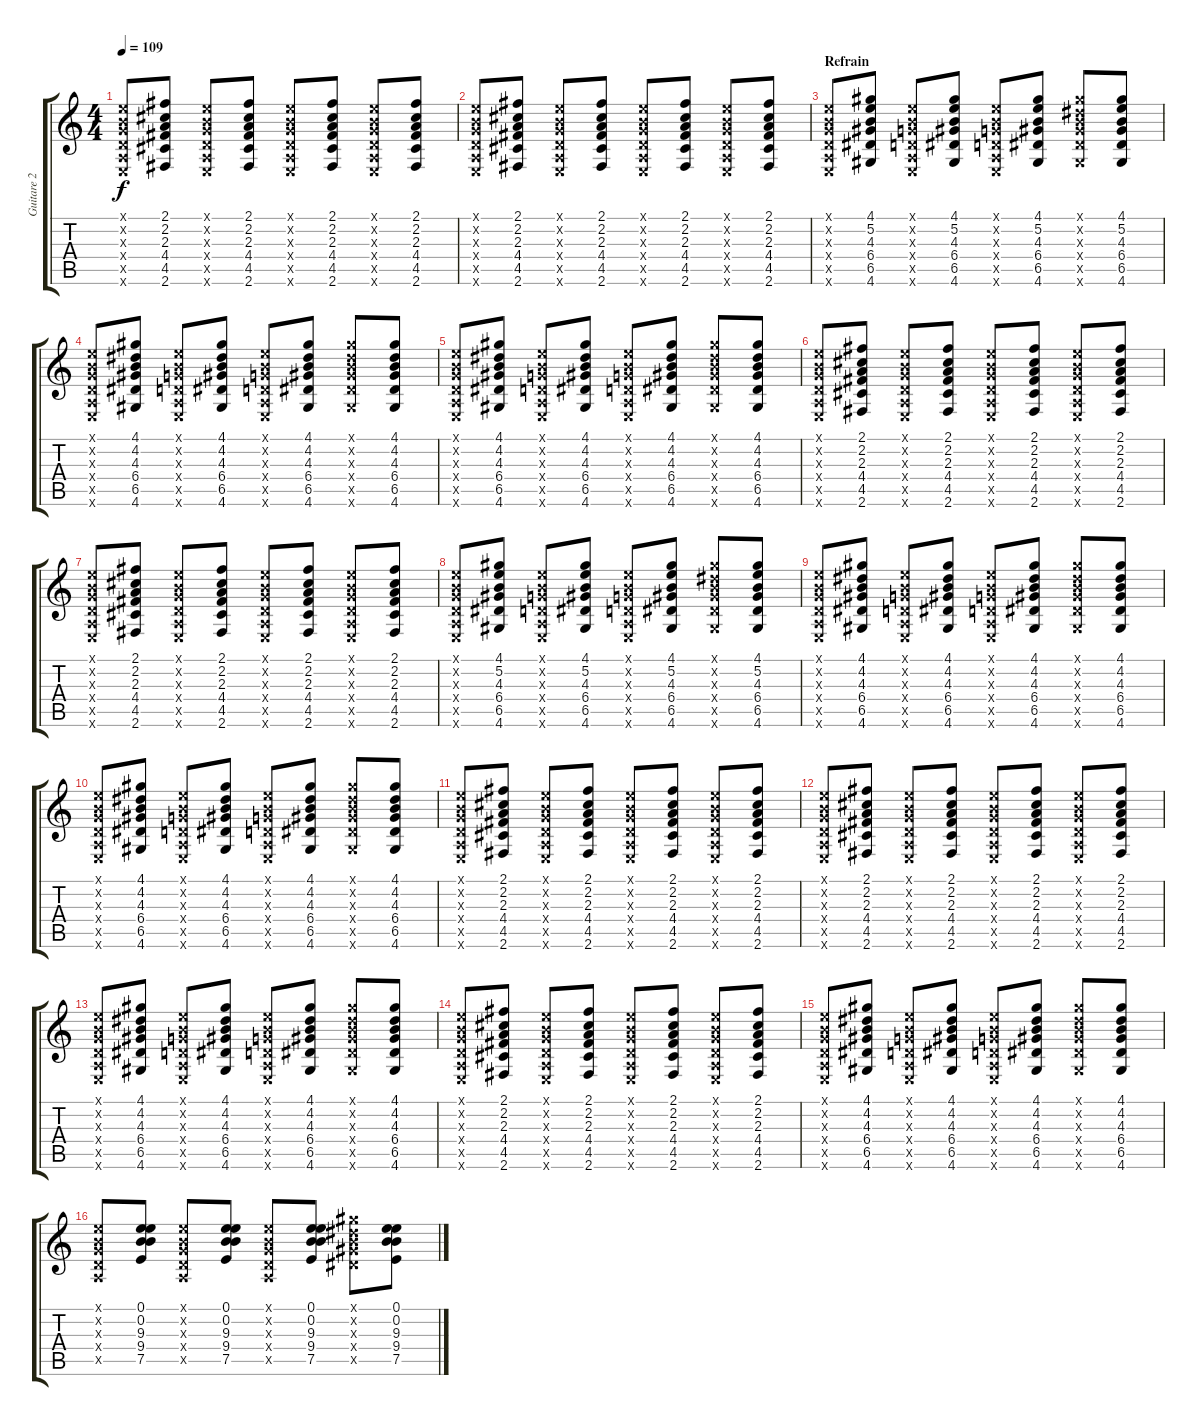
\track ("Guitare 2" "Guitare 2") {instrument acousticguitarsteel}
\staff {score tabs}
\tuning (E4 B3 G3 D3 A2 E2) {hide}
\ts (4 4)
\tempo 109
\clef g2
\ks c
(0.1{x} 0.2{x} 0.3{x} 0.4{x} 0.5{x} 0.6{x}).8{dy f} (2.1 2.2 2.3 4.4 4.5 2.6).8 (0.1{x} 0.2{x} 0.3{x} 0.4{x} 0.5{x} 0.6{x}).8 (2.1 2.2 2.3 4.4 4.5 2.6).8 (0.1{x} 0.2{x} 0.3{x} 0.4{x} 0.5{x} 0.6{x}).8 (2.1 2.2 2.3 4.4 4.5 2.6).8 (0.1{x} 0.2{x} 0.3{x} 0.4{x} 0.5{x} 0.6{x}).8 (2.1 2.2 2.3 4.4 4.5 2.6).8 |
(0.1{x} 0.2{x} 0.3{x} 0.4{x} 0.5{x} 0.6{x}).8 (2.1 2.2 2.3 4.4 4.5 2.6).8 (0.1{x} 0.2{x} 0.3{x} 0.4{x} 0.5{x} 0.6{x}).8 (2.1 2.2 2.3 4.4 4.5 2.6).8 (0.1{x} 0.2{x} 0.3{x} 0.4{x} 0.5{x} 0.6{x}).8 (2.1 2.2 2.3 4.4 4.5 2.6).8 (0.1{x} 0.2{x} 0.3{x} 0.4{x} 0.5{x} 0.6{x}).8 (2.1 2.2 2.3 4.4 4.5 2.6).8 |
\section ("" "Refrain")
(0.1{x} 0.2{x} 0.3{x} 0.4{x} 0.5{x} 0.6{x}).8 (4.1 5.2 4.3 6.4 6.5 4.6).8 (0.1{x} 0.2{x} 0.3{x} 0.4{x} 0.5{x} 0.6{x}).8 (4.1 5.2 4.3 6.4 6.5 4.6).8 (0.1{x} 0.2{x} 0.3{x} 0.4{x} 0.5{x} 0.6{x}).8 (4.1 5.2 4.3 6.4 6.5 4.6).8 (4.1{x} 4.2{x} 4.3{x} 6.4{x} 6.5{x} 4.6{x}).8 (4.1 5.2 4.3 6.4 6.5 4.6).8 |
(0.1{x} 0.2{x} 0.3{x} 0.4{x} 0.5{x} 0.6{x}).8 (4.1 4.2 4.3 6.4 6.5 4.6).8 (0.1{x} 0.2{x} 0.3{x} 0.4{x} 0.5{x} 0.6{x}).8 (4.1 4.2 4.3 6.4 6.5 4.6).8 (0.1{x} 0.2{x} 0.3{x} 0.4{x} 0.5{x} 0.6{x}).8 (4.1 4.2 4.3 6.4 6.5 4.6).8 (4.1{x} 4.2{x} 4.3{x} 6.4{x} 6.5{x} 4.6{x}).8 (4.1 4.2 4.3 6.4 6.5 4.6).8 |
(0.1{x} 0.2{x} 0.3{x} 0.4{x} 0.5{x} 0.6{x}).8 (4.1 4.2 4.3 6.4 6.5 4.6).8 (0.1{x} 0.2{x} 0.3{x} 0.4{x} 0.5{x} 0.6{x}).8 (4.1 4.2 4.3 6.4 6.5 4.6).8 (0.1{x} 0.2{x} 0.3{x} 0.4{x} 0.5{x} 0.6{x}).8 (4.1 4.2 4.3 6.4 6.5 4.6).8 (4.1{x} 4.2{x} 4.3{x} 6.4{x} 6.5{x} 4.6{x}).8 (4.1 4.2 4.3 6.4 6.5 4.6).8 |
(0.1{x} 0.2{x} 0.3{x} 0.4{x} 0.5{x} 0.6{x}).8 (2.1 2.2 2.3 4.4 4.5 2.6).8 (0.1{x} 0.2{x} 0.3{x} 0.4{x} 0.5{x} 0.6{x}).8 (2.1 2.2 2.3 4.4 4.5 2.6).8 (0.1{x} 0.2{x} 0.3{x} 0.4{x} 0.5{x} 0.6{x}).8 (2.1 2.2 2.3 4.4 4.5 2.6).8 (0.1{x} 0.2{x} 0.3{x} 0.4{x} 0.5{x} 0.6{x}).8 (2.1 2.2 2.3 4.4 4.5 2.6).8 |
(0.1{x} 0.2{x} 0.3{x} 0.4{x} 0.5{x} 0.6{x}).8 (2.1 2.2 2.3 4.4 4.5 2.6).8 (0.1{x} 0.2{x} 0.3{x} 0.4{x} 0.5{x} 0.6{x}).8 (2.1 2.2 2.3 4.4 4.5 2.6).8 (0.1{x} 0.2{x} 0.3{x} 0.4{x} 0.5{x} 0.6{x}).8 (2.1 2.2 2.3 4.4 4.5 2.6).8 (0.1{x} 0.2{x} 0.3{x} 0.4{x} 0.5{x} 0.6{x}).8 (2.1 2.2 2.3 4.4 4.5 2.6).8 |
(0.1{x} 0.2{x} 0.3{x} 0.4{x} 0.5{x} 0.6{x}).8 (4.1 5.2 4.3 6.4 6.5 4.6).8 (0.1{x} 0.2{x} 0.3{x} 0.4{x} 0.5{x} 0.6{x}).8 (4.1 5.2 4.3 6.4 6.5 4.6).8 (0.1{x} 0.2{x} 0.3{x} 0.4{x} 0.5{x} 0.6{x}).8 (4.1 5.2 4.3 6.4 6.5 4.6).8 (4.1{x} 4.2{x} 4.3{x} 6.4{x} 6.5{x} 4.6{x}).8 (4.1 5.2 4.3 6.4 6.5 4.6).8 |
(0.1{x} 0.2{x} 0.3{x} 0.4{x} 0.5{x} 0.6{x}).8 (4.1 4.2 4.3 6.4 6.5 4.6).8 (0.1{x} 0.2{x} 0.3{x} 0.4{x} 0.5{x} 0.6{x}).8 (4.1 4.2 4.3 6.4 6.5 4.6).8 (0.1{x} 0.2{x} 0.3{x} 0.4{x} 0.5{x} 0.6{x}).8 (4.1 4.2 4.3 6.4 6.5 4.6).8 (4.1{x} 4.2{x} 4.3{x} 6.4{x} 6.5{x} 4.6{x}).8 (4.1 4.2 4.3 6.4 6.5 4.6).8 |
(0.1{x} 0.2{x} 0.3{x} 0.4{x} 0.5{x} 0.6{x}).8 (4.1 4.2 4.3 6.4 6.5 4.6).8 (0.1{x} 0.2{x} 0.3{x} 0.4{x} 0.5{x} 0.6{x}).8 (4.1 4.2 4.3 6.4 6.5 4.6).8 (0.1{x} 0.2{x} 0.3{x} 0.4{x} 0.5{x} 0.6{x}).8 (4.1 4.2 4.3 6.4 6.5 4.6).8 (4.1{x} 4.2{x} 4.3{x} 6.4{x} 6.5{x} 4.6{x}).8 (4.1 4.2 4.3 6.4 6.5 4.6).8 |
(0.1{x} 0.2{x} 0.3{x} 0.4{x} 0.5{x} 0.6{x}).8 (2.1 2.2 2.3 4.4 4.5 2.6).8 (0.1{x} 0.2{x} 0.3{x} 0.4{x} 0.5{x} 0.6{x}).8 (2.1 2.2 2.3 4.4 4.5 2.6).8 (0.1{x} 0.2{x} 0.3{x} 0.4{x} 0.5{x} 0.6{x}).8 (2.1 2.2 2.3 4.4 4.5 2.6).8 (0.1{x} 0.2{x} 0.3{x} 0.4{x} 0.5{x} 0.6{x}).8 (2.1 2.2 2.3 4.4 4.5 2.6).8 |
(0.1{x} 0.2{x} 0.3{x} 0.4{x} 0.5{x} 0.6{x}).8 (2.1 2.2 2.3 4.4 4.5 2.6).8 (0.1{x} 0.2{x} 0.3{x} 0.4{x} 0.5{x} 0.6{x}).8 (2.1 2.2 2.3 4.4 4.5 2.6).8 (0.1{x} 0.2{x} 0.3{x} 0.4{x} 0.5{x} 0.6{x}).8 (2.1 2.2 2.3 4.4 4.5 2.6).8 (0.1{x} 0.2{x} 0.3{x} 0.4{x} 0.5{x} 0.6{x}).8 (2.1 2.2 2.3 4.4 4.5 2.6).8 |
(0.1{x} 0.2{x} 0.3{x} 0.4{x} 0.5{x} 0.6{x}).8 (4.1 4.2 4.3 6.4 6.5 4.6).8 (0.1{x} 0.2{x} 0.3{x} 0.4{x} 0.5{x} 0.6{x}).8 (4.1 4.2 4.3 6.4 6.5 4.6).8 (0.1{x} 0.2{x} 0.3{x} 0.4{x} 0.5{x} 0.6{x}).8 (4.1 4.2 4.3 6.4 6.5 4.6).8 (4.1{x} 4.2{x} 4.3{x} 6.4{x} 6.5{x} 4.6{x}).8 (4.1 4.2 4.3 6.4 6.5 4.6).8 |
(0.1{x} 0.2{x} 0.3{x} 0.4{x} 0.5{x} 0.6{x}).8 (2.1 2.2 2.3 4.4 4.5 2.6).8 (0.1{x} 0.2{x} 0.3{x} 0.4{x} 0.5{x} 0.6{x}).8 (2.1 2.2 2.3 4.4 4.5 2.6).8 (0.1{x} 0.2{x} 0.3{x} 0.4{x} 0.5{x} 0.6{x}).8 (2.1 2.2 2.3 4.4 4.5 2.6).8 (0.1{x} 0.2{x} 0.3{x} 0.4{x} 0.5{x} 0.6{x}).8 (2.1 2.2 2.3 4.4 4.5 2.6).8 |
(0.1{x} 0.2{x} 0.3{x} 0.4{x} 0.5{x} 0.6{x}).8 (4.1 4.2 4.3 6.4 6.5 4.6).8 (0.1{x} 0.2{x} 0.3{x} 0.4{x} 0.5{x} 0.6{x}).8 (4.1 4.2 4.3 6.4 6.5 4.6).8 (0.1{x} 0.2{x} 0.3{x} 0.4{x} 0.5{x} 0.6{x}).8 (4.1 4.2 4.3 6.4 6.5 4.6).8 (4.1{x} 4.2{x} 4.3{x} 6.4{x} 6.5{x} 4.6{x}).8 (4.1 4.2 4.3 6.4 6.5 4.6).8 |
(0.1{x} 0.2{x} 0.3{x} 0.4{x} 0.5{x}).8 (0.1 0.2 9.3 9.4 7.5).8 (0.1{x} 0.2{x} 0.3{x} 0.4{x} 0.5{x}).8 (0.1 0.2 9.3 9.4 7.5).8 (0.1{x} 0.2{x} 0.3{x} 0.4{x} 0.5{x}).8 (0.1 0.2 9.3 9.4 7.5).8 (4.1{x} 4.2{x} 4.3{x} 6.4{x} 6.5{x}).8 (0.1 0.2 9.3 9.4 7.5).8
